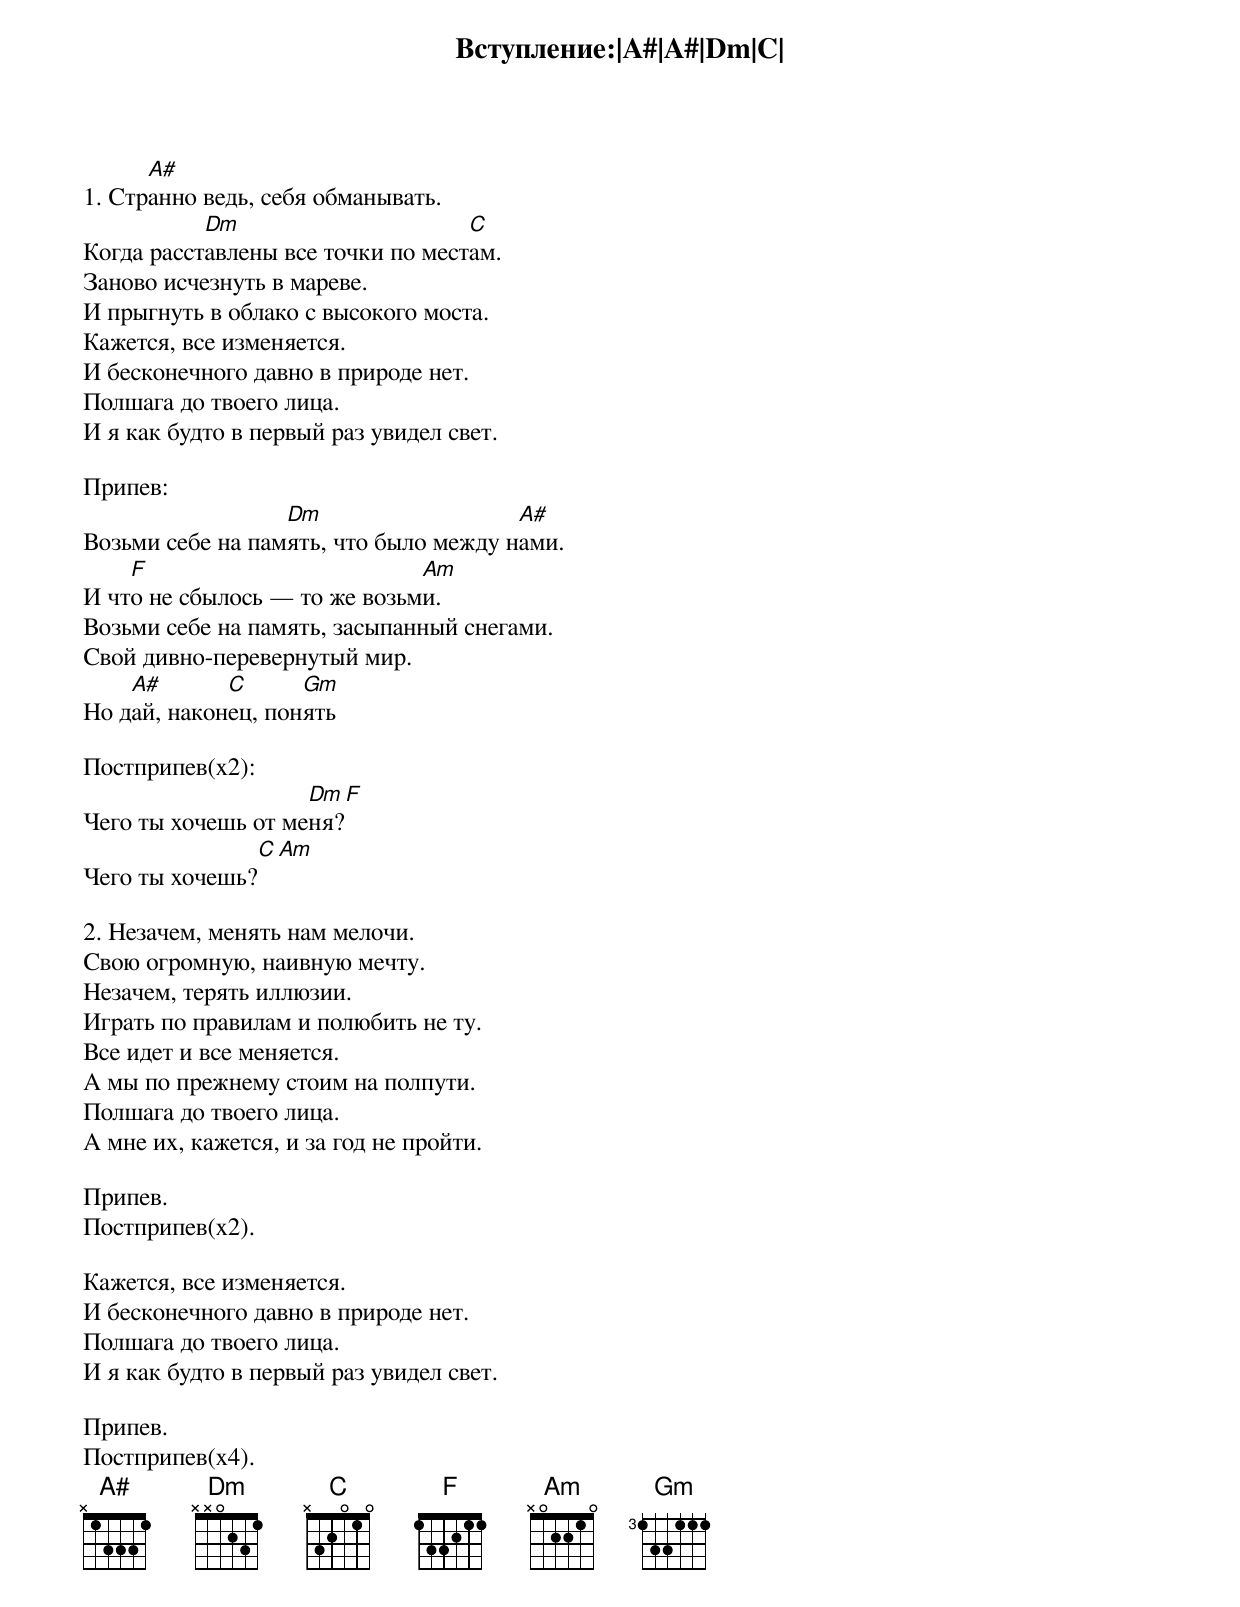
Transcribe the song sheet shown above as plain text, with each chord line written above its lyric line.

Вступление:|A#|A#|Dm|C|

      A#
1. Странно ведь, себя обманывать.
           Dm                      C
Когда расставлены все точки по местам.
Заново исчезнуть в мареве.
И прыгнуть в облако с высокого моста.
Кажется, все изменяется.
И бесконечного давно в природе нет.
Полшага до твоего лица.
И я как будто в первый раз увидел свет.

Припев:
                  Dm                   A#
Возьми себе на память, что было между нами.
    F                         Am
И что не сбылось — то же возьми.
Возьми себе на память, засыпанный снегами.
Свой дивно-перевернутый мир.
    A#       C      Gm
Но дай, наконец, понять

Постприпев(x2):
                    Dm  F
Чего ты хочешь от меня?
               C   Am
Чего ты хочешь?

2. Незачем, менять нам мелочи.
Свою огромную, наивную мечту.
Незачем, терять иллюзии.
Играть по правилам и полюбить не ту.
Все идет и все меняется.
А мы по прежнему стоим на полпути.
Полшага до твоего лица.
А мне их, кажется, и за год не пройти.

Припев.
Постприпев(x2).

Кажется, все изменяется.
И бесконечного давно в природе нет.
Полшага до твоего лица.
И я как будто в первый раз увидел свет.

Припев.
Постприпев(x4).
